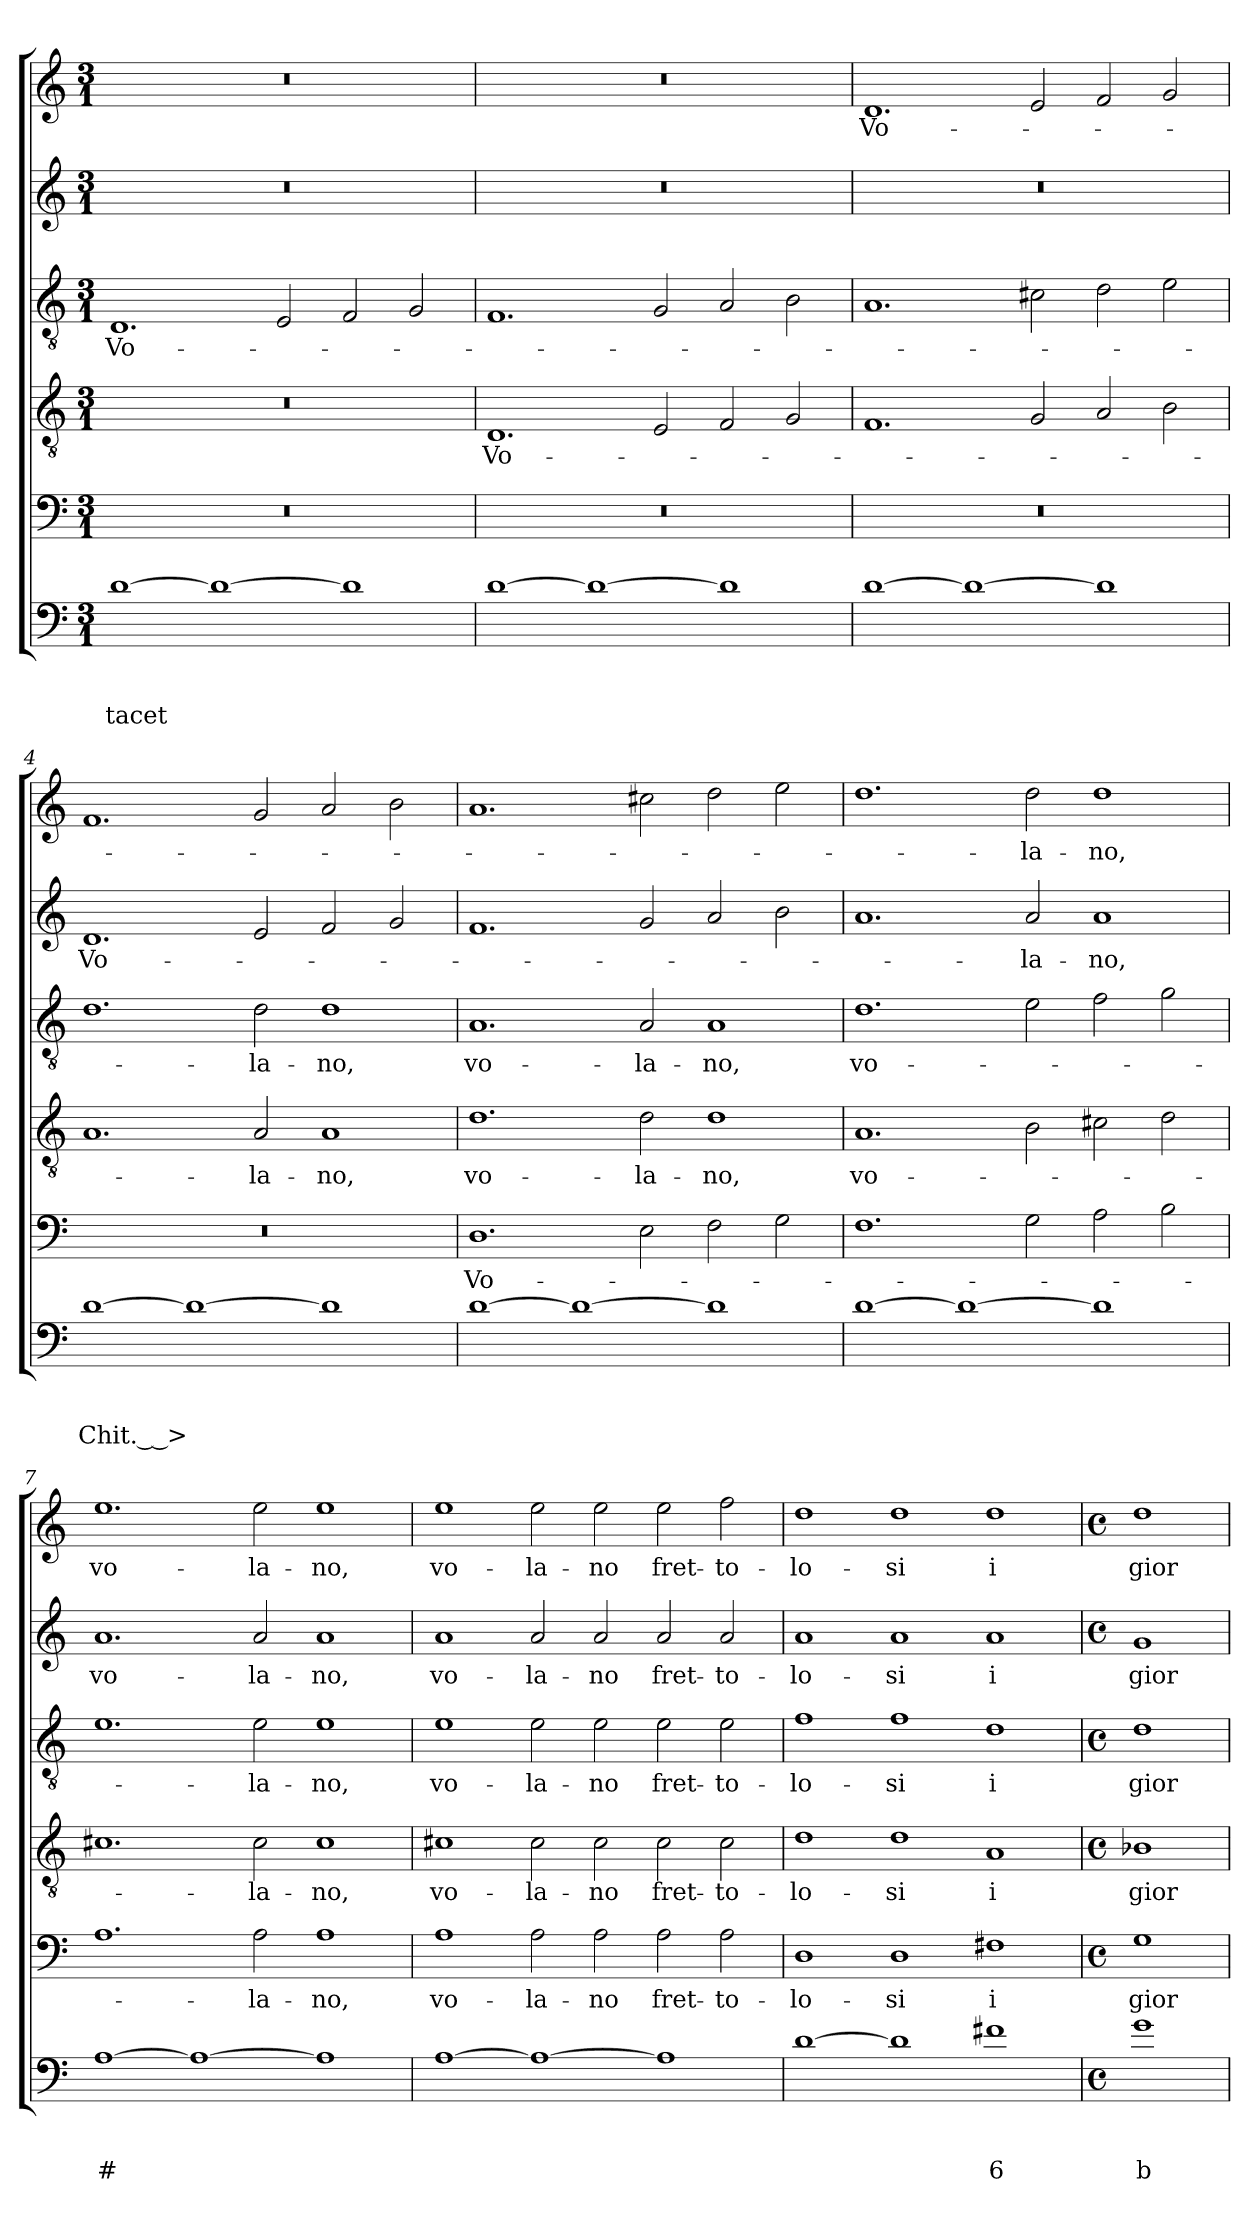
**kern	**text	**text	**text	**kern	**text	**kern	**text	**kern	**text	**kern	**text	**kern	**text
*part6	*part6	*part6	*part6	*part5	*part5	*part4	*part4	*part3	*part3	*part2	*part2	*part1	*part1
*staff6	*staff6	*staff6	*staff6	*staff5	*staff5	*staff4	*staff4	*staff3	*staff3	*staff2	*staff2	*staff1	*staff1
*clefF4	*	*	*	*clefF4	*	*clefGv2	*	*clefGv2	*	*clefG2	*	*clefG2	*
*ITrd8c14	*	*	*	*	*	*	*	*	*	*	*	*	*
*k[]	*	*	*	*k[]	*	*k[]	*	*k[]	*	*k[]	*	*k[]	*
*C:	*	*	*	*C:	*	*C:	*	*C:	*	*C:	*	*C:	*
*M3/1	*	*	*	*M3/1	*	*M3/1	*	*M3/1	*	*M3/1	*	*M3/1	*
=1	=1	=1	=1	=1	=1	=1	=1	=1	=1	=1	=1	=1	=1
!	!	!	!LO:LY:b	!	!	!	!	!	!LO:LY:b	!	!	!	!
[1D	.	.	tacet	0.r	.	0.r	.	1.D	Vo-	0.r	.	0.r	.
1D_	.	.	.	.	.	.	.	.	.	.	.	.	.
.	.	.	.	.	.	.	.	2E/	.	.	.	.	.
1D]	.	.	.	.	.	.	.	2F/	.	.	.	.	.
.	.	.	.	.	.	.	.	2G/	.	.	.	.	.
=2	=2	=2	=2	=2	=2	=2	=2	=2	=2	=2	=2	=2	=2
!	!	!	!	!	!	!	!LO:LY:b	!	!	!	!	!	!
[1D	.	.	.	0.r	.	1.D	Vo-	1.F	.	0.r	.	0.r	.
1D_	.	.	.	.	.	.	.	.	.	.	.	.	.
.	.	.	.	.	.	2E/	.	2G/	.	.	.	.	.
1D]	.	.	.	.	.	2F/	.	2A/	.	.	.	.	.
.	.	.	.	.	.	2G/	.	2B\	.	.	.	.	.
=3	=3	=3	=3	=3	=3	=3	=3	=3	=3	=3	=3	=3	=3
!	!	!	!	!	!	!	!	!	!	!	!	!	!LO:LY:b
[1D	.	.	.	0.r	.	1.F	.	1.A	.	0.r	.	1.d	Vo-
1D_	.	.	.	.	.	.	.	.	.	.	.	.	.
.	.	.	.	.	.	2G/	.	2c#X\	.	.	.	2e/	.
1D]	.	.	.	.	.	2A/	.	2d\	.	.	.	2f/	.
.	.	.	.	.	.	2B\	.	2e\	.	.	.	2g/	.
=4	=4	=4	=4	=4	=4	=4	=4	=4	=4	=4	=4	=4	=4
!	!	!	!LO:LY:b	!	!	!	!	!	!	!	!LO:LY:b	!	!
[1D	.	.	Chit.__>	0.r	.	1.A	.	1.d	.	1.d	Vo-	1.f	.
1D_	.	.	.	.	.	.	.	.	.	.	.	.	.
!	!	!	!	!	!	!	!LO:LY:b	!	!LO:LY:b	!	!	!	!
.	.	.	.	.	.	2A/	-la-	2d\	-la-	2e/	.	2g/	.
!	!	!	!	!	!	!	!LO:LY:b	!	!LO:LY:b	!	!	!	!
1D]	.	.	.	.	.	1A	-no,	1d	-no,	2f/	.	2a/	.
.	.	.	.	.	.	.	.	.	.	2g/	.	2b\	.
=5	=5	=5	=5	=5	=5	=5	=5	=5	=5	=5	=5	=5	=5
!	!	!	!	!	!LO:LY:b	!	!LO:LY:b	!	!LO:LY:b	!	!	!	!
[1D	.	.	.	1.D	Vo-	1.d	vo-	1.A	vo-	1.f	.	1.a	.
1D_	.	.	.	.	.	.	.	.	.	.	.	.	.
!	!	!	!	!	!	!	!LO:LY:b	!	!LO:LY:b	!	!	!	!
.	.	.	.	2E\	.	2d\	-la-	2A/	-la-	2g/	.	2cc#X\	.
!	!	!	!	!	!	!	!LO:LY:b	!	!LO:LY:b	!	!	!	!
1D]	.	.	.	2F\	.	1d	-no,	1A	-no,	2a/	.	2dd\	.
.	.	.	.	2G\	.	.	.	.	.	2b\	.	2ee\	.
!!LO:LB:g=z
=6	=6	=6	=6	=6	=6	=6	=6	=6	=6	=6	=6	=6	=6
!	!	!	!	!	!	!	!LO:LY:b	!	!LO:LY:b	!	!	!	!
[1D	.	.	.	1.F	.	1.A	vo-	1.d	vo-	1.a	.	1.dd	.
1D_	.	.	.	.	.	.	.	.	.	.	.	.	.
!	!	!	!	!	!	!	!	!	!	!	!LO:LY:b	!	!LO:LY:b
.	.	.	.	2G\	.	2B\	.	2e\	.	2a/	-la-	2dd\	-la-
!	!	!	!	!	!	!	!	!	!	!	!LO:LY:b	!	!LO:LY:b
1D]	.	.	.	2A\	.	2c#X\	.	2f\	.	1a	-no,	1dd	-no,
.	.	.	.	2B\	.	2d\	.	2g\	.	.	.	.	.
=7	=7	=7	=7	=7	=7	=7	=7	=7	=7	=7	=7	=7	=7
!	!	!	!LO:LY:b	!	!	!	!	!	!	!	!LO:LY:b	!	!LO:LY:b
[1AA	.	.	#	1.A	.	1.c#X	.	1.e	.	1.a	vo-	1.ee	vo-
1AA_	.	.	.	.	.	.	.	.	.	.	.	.	.
!	!	!	!	!	!LO:LY:b	!	!LO:LY:b	!	!LO:LY:b	!	!LO:LY:b	!	!LO:LY:b
.	.	.	.	2A\	-la-	2c#\	-la-	2e\	-la-	2a/	-la-	2ee\	-la-
!	!	!	!	!	!LO:LY:b	!	!LO:LY:b	!	!LO:LY:b	!	!LO:LY:b	!	!LO:LY:b
1AA]	.	.	.	1A	-no,	1c#	-no,	1e	-no,	1a	-no,	1ee	-no,
=8	=8	=8	=8	=8	=8	=8	=8	=8	=8	=8	=8	=8	=8
!	!	!	!	!	!LO:LY:b	!	!LO:LY:b	!	!LO:LY:b	!	!LO:LY:b	!	!LO:LY:b
[1AA	.	.	.	1A	vo-	1c#X	vo-	1e	vo-	1a	vo-	1ee	vo-
!	!	!	!	!	!LO:LY:b	!	!LO:LY:b	!	!LO:LY:b	!	!LO:LY:b	!	!LO:LY:b
1AA_	.	.	.	2A\	-la-	2c#\	-la-	2e\	-la-	2a/	-la-	2ee\	-la-
!	!	!	!	!	!LO:LY:b	!	!LO:LY:b	!	!LO:LY:b	!	!LO:LY:b	!	!LO:LY:b
.	.	.	.	2A\	-no	2c#\	-no	2e\	-no	2a/	-no	2ee\	-no
!	!	!	!	!	!LO:LY:b	!	!LO:LY:b	!	!LO:LY:b	!	!LO:LY:b	!	!LO:LY:b
1AA]	.	.	.	2A\	fret-	2c#\	fret-	2e\	fret-	2a/	fret-	2ee\	fret-
!	!	!	!	!	!LO:LY:b	!	!LO:LY:b	!	!LO:LY:b	!	!LO:LY:b	!	!LO:LY:b
.	.	.	.	2A\	-to-	2c#\	-to-	2e\	-to-	2a/	-to-	2ff\	-to-
=9	=9	=9	=9	=9	=9	=9	=9	=9	=9	=9	=9	=9	=9
!	!	!	!	!	!LO:LY:b	!	!LO:LY:b	!	!LO:LY:b	!	!LO:LY:b	!	!LO:LY:b
[1D	.	.	.	1D	-lo-	1d	-lo-	1f	-lo-	1a	-lo-	1dd	-lo-
!	!	!	!	!	!LO:LY:b	!	!LO:LY:b	!	!LO:LY:b	!	!LO:LY:b	!	!LO:LY:b
1D]	.	.	.	1D	-si	1d	-si	1f	-si	1a	-si	1dd	-si
!	!	!	!LO:LY:b	!	!LO:LY:b	!	!LO:LY:b	!	!LO:LY:b	!	!LO:LY:b	!	!LO:LY:b
1F#X	.	.	6	1F#X	i	1A	i	1d	i	1a	i	1dd	i
=10!	=10!	=10!	=10!	=10!	=10!	=10!	=10!	=10!	=10!	=10!	=10!	=10!	=10!
*M4/4	*	*	*	*M4/4	*	*M4/4	*	*M4/4	*	*M4/4	*	*M4/4	*
*met(c)	*	*	*	*met(c)	*	*met(c)	*	*met(c)	*	*met(c)	*	*met(c)	*
!	!	!	!LO:LY:b	!	!LO:LY:b	!	!LO:LY:b	!	!LO:LY:b	!	!LO:LY:b	!	!LO:LY:b
1G	.	.	b	1G	gior-	1B-X	gior-	1d	gior-	1g	gior-	1dd	gior-
=	=	=	=	=	=	=	=	=	=	=	=	=	=
*-	*-	*-	*-	*-	*-	*-	*-	*-	*-	*-	*-	*-	*-
